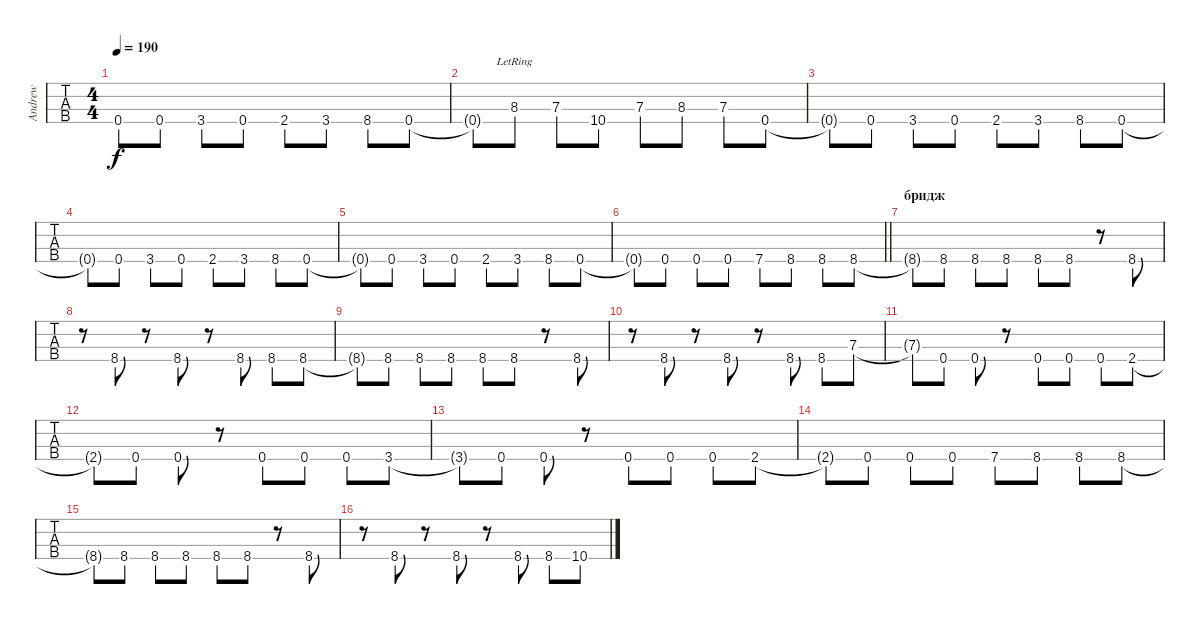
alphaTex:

\track ("Andrew" "Andrew") {instrument electricbasspick}
\staff {tabs}
\tuning (G2 D2 A1 D1) {hide}
\ts (4 4)
\tempo 190
\clef f4
\ks c
0.4{t}.8{dy f} 0.4.8 3.4.8 0.4.8 2.4.8 3.4.8 8.4.8 0.4.8 |
0.4{t}.8 8.3{lr}.8 7.3.8 10.4.8 7.3.8 8.3.8 7.3.8 0.4.8 |
0.4{t}.8 0.4.8 3.4.8 0.4.8 2.4.8 3.4.8 8.4.8 0.4.8 |
0.4{t}.8 0.4.8 3.4.8 0.4.8 2.4.8 3.4.8 8.4.8 0.4.8 |
0.4{t}.8 0.4.8 3.4.8 0.4.8 2.4.8 3.4.8 8.4.8 0.4.8 |
\barLineRight lightlight
0.4{t}.8 0.4.8 0.4.8 0.4.8 7.4.8 8.4.8 8.4.8 8.4.8 |
\section ("" "бридж")
8.4{t}.8 8.4.8 8.4.8 8.4.8 8.4.8 8.4.8 r.8 8.4.8 |
r.8 8.4.8 r.8 8.4.8 r.8 8.4.8 8.4.8 8.4.8 |
8.4{t}.8 8.4.8 8.4.8 8.4.8 8.4.8 8.4.8 r.8 8.4.8 |
r.8 8.4.8 r.8 8.4.8 r.8 8.4.8 8.4.8 7.3.8 |
7.3{t}.8 0.4.8 0.4.8 r.8 0.4.8 0.4.8 0.4.8 2.4.8 |
2.4{t}.8 0.4.8 0.4.8 r.8 0.4.8 0.4.8 0.4.8 3.4.8 |
3.4{t}.8 0.4.8 0.4.8 r.8 0.4.8 0.4.8 0.4.8 2.4.8 |
2.4{t}.8 0.4.8 0.4.8 0.4.8 7.4.8 8.4.8 8.4.8 8.4.8 |
8.4{t}.8 8.4.8 8.4.8 8.4.8 8.4.8 8.4.8 r.8 8.4.8 |
r.8 8.4.8 r.8 8.4.8 r.8 8.4.8 8.4.8 10.4.8
